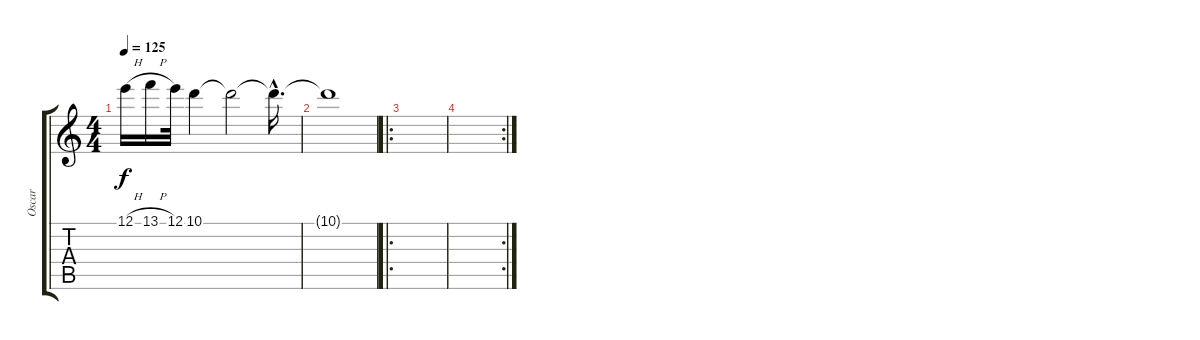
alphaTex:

\track ("Oscar" "Oscar") {instrument distortionguitar}
\staff {score tabs}
\tuning (E4 B3 G3 D3 A2 E2) {hide}
\ts (4 4)
\tempo 125
\clef g2
\ks c
12.1{h}.16{dy f} 13.1{h}.16 12.1.32 10.1.4 10.1{t}.2 10.1{hac t}.16{d} |
10.1{t}.1 |
\ro
|
\rc 2
